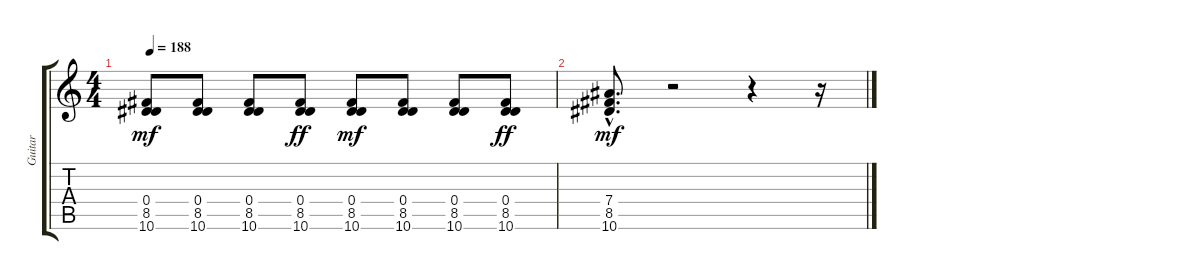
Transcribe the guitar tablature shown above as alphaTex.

\track ("Guitar" "Guitar") {instrument overdrivenguitar}
\staff {score tabs}
\tuning (F4 C4 Ab3 Eb3 Bb2 F2) {hide}
\ts (4 4)
\tempo 188
\clef g2
\ks c
(0.4 8.5 10.6).8{dy mf} (0.4 8.5 10.6).8 (0.4 8.5 10.6).8 (0.4 8.5 10.6).8{dy ff} (0.4 8.5 10.6).8{dy mf} (0.4 8.5 10.6).8 (0.4 8.5 10.6).8 (0.4 8.5 10.6).8{dy ff} |
(7.4{hac} 8.5{hac} 10.6{hac}).8{d dy mf} r.2 r.4 r.16
